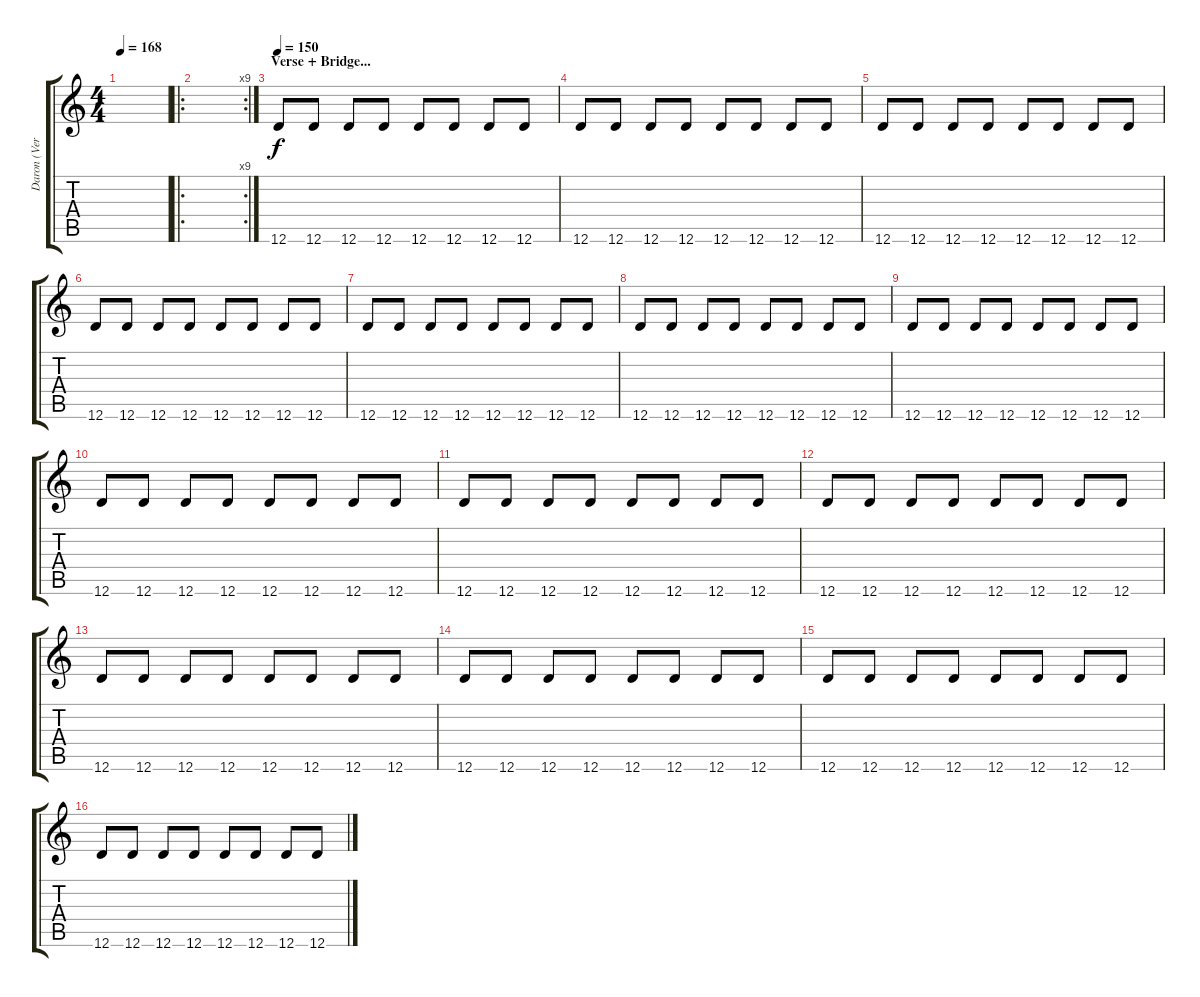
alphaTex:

\track ("Daron (Verse)" "Daron (Ver") {instrument overdrivenguitar}
\staff {score tabs}
\tuning (E4 B3 G3 D3 A2 D2) {hide}
\ts (4 4)
\tempo 168
\clef g2
\ks c
|
\ro
\rc 9
|
\section ("" "Verse + Bridge...")
\tempo 150
12.6.8 12.6.8 12.6.8 12.6.8 12.6.8 12.6.8 12.6.8 12.6.8 |
12.6.8 12.6.8 12.6.8 12.6.8 12.6.8 12.6.8 12.6.8 12.6.8 |
12.6.8 12.6.8 12.6.8 12.6.8 12.6.8 12.6.8 12.6.8 12.6.8 |
12.6.8 12.6.8 12.6.8 12.6.8 12.6.8 12.6.8 12.6.8 12.6.8 |
12.6.8 12.6.8 12.6.8 12.6.8 12.6.8 12.6.8 12.6.8 12.6.8 |
12.6.8 12.6.8 12.6.8 12.6.8 12.6.8 12.6.8 12.6.8 12.6.8 |
12.6.8 12.6.8 12.6.8 12.6.8 12.6.8 12.6.8 12.6.8 12.6.8 |
12.6.8 12.6.8 12.6.8 12.6.8 12.6.8 12.6.8 12.6.8 12.6.8 |
12.6.8 12.6.8 12.6.8 12.6.8 12.6.8 12.6.8 12.6.8 12.6.8 |
12.6.8 12.6.8 12.6.8 12.6.8 12.6.8 12.6.8 12.6.8 12.6.8 |
12.6.8 12.6.8 12.6.8 12.6.8 12.6.8 12.6.8 12.6.8 12.6.8 |
12.6.8 12.6.8 12.6.8 12.6.8 12.6.8 12.6.8 12.6.8 12.6.8 |
12.6.8 12.6.8 12.6.8 12.6.8 12.6.8 12.6.8 12.6.8 12.6.8 |
12.6.8 12.6.8 12.6.8 12.6.8 12.6.8 12.6.8 12.6.8 12.6.8
